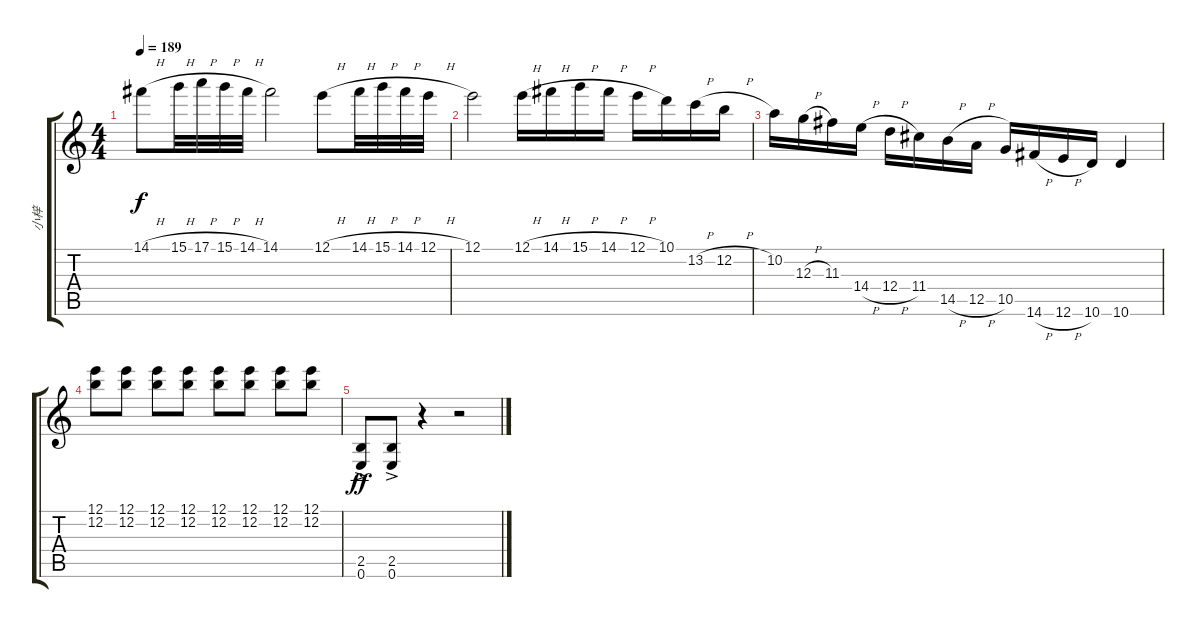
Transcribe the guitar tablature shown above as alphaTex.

\track ("小梓" "小梓") {instrument distortionguitar}
\staff {score tabs}
\tuning (E4 B3 G3 D3 A2 E2) {hide}
\ts (4 4)
\tempo 189
\clef g2
\ks c
14.1{h}.8{dy f} 15.1{h}.32 17.1{h}.32 15.1{h}.32 14.1{h}.32 14.1.2 12.1{h}.8 14.1{h}.32 15.1{h}.32 14.1{h}.32 12.1{h}.32 |
12.1.2 12.1{h}.16 14.1{h}.16 15.1{h}.16 14.1{h}.16 12.1{h}.16 10.1.16 13.2{h}.16 12.2{h}.16 |
10.2.16 12.3{h}.16 11.3.16 14.4{h}.16 12.4{h}.16 11.4.16 14.5{h}.16 12.5{h}.16 10.5.16 14.6{h}.16 12.6{h}.16 10.6.16 10.6.4 |
(12.1 12.2).8 (12.1 12.2).8 (12.1 12.2).8 (12.1 12.2).8 (12.1 12.2).8 (12.1 12.2).8 (12.1 12.2).8 (12.1 12.2).8 |
(2.5 0.6{ac}).8{dy ff} (2.5 0.6{ac}).8 r.4 r.2
